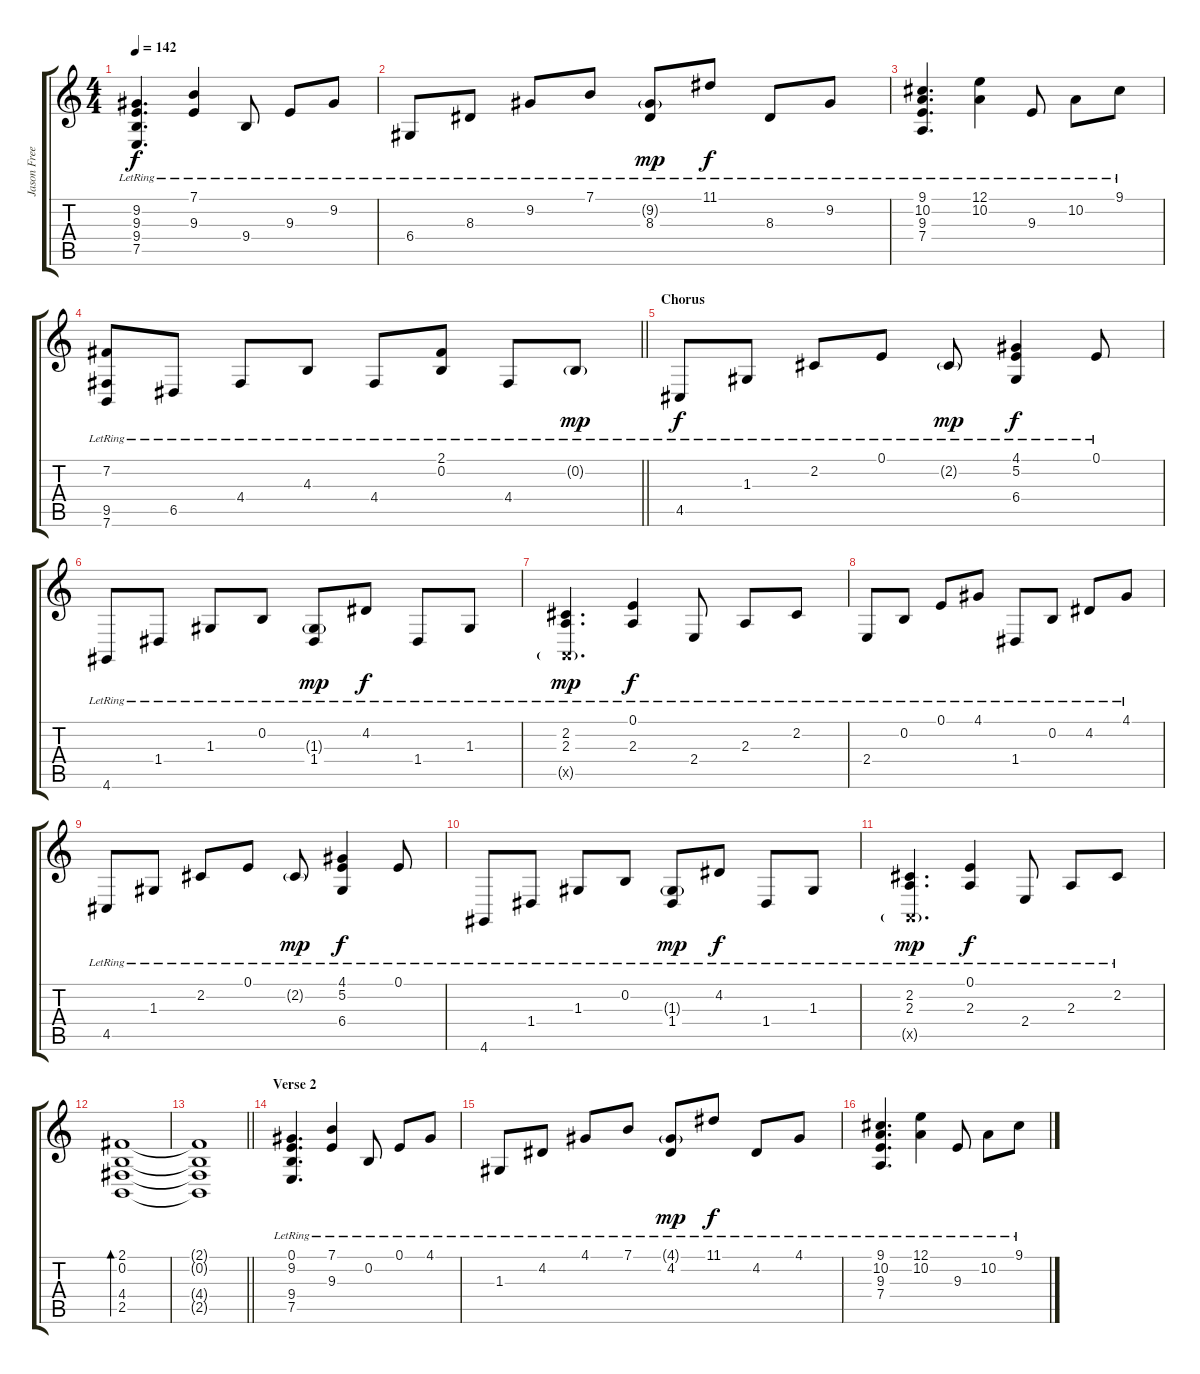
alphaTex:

\track ("Jason Freeze - Piano" "Jason Free") {instrument honkytonkpiano}
\staff {score tabs}
\tuning (E4 B3 G3 D3 A2 E2) {hide}
\ts (4 4)
\tempo 142
\clef g2
\ks c
(9.2{lr} 9.3{lr} 9.4{lr} 7.5{lr}).4{d dy f} (7.1{lr} 9.3{lr}).4 9.4{lr}.8 9.3{lr}.8 9.2{lr}.8 |
6.4{lr}.8 8.3{lr}.8 9.2{lr}.8 7.1{lr}.8 (9.2{g lr} 8.3{lr}).8{dy mp} 11.1{lr}.8{dy f} 8.3{lr}.8 9.2{lr}.8 |
(9.1{lr} 10.2{lr} 9.3{lr} 7.4{lr}).4{d} (12.1{lr} 10.2{lr}).4 9.3{lr}.8 10.2{lr}.8 9.1{lr}.8 |
\barLineRight lightlight
(7.2{lr} 9.5{lr} 7.6{lr}).8 6.5{lr}.8 4.4{lr}.8 4.3{lr}.8 4.4{lr}.8 (2.1{lr} 0.2{lr}).8 4.4{lr}.8 0.2{g lr}.8{dy mp} |
\section ("" "Chorus")
4.5{lr}.8{dy f} 1.3{lr}.8 2.2{lr}.8 0.1{lr}.8 2.2{g lr}.8{dy mp} (4.1{lr} 5.2{lr} 6.4{lr}).4{dy f} 0.1{lr}.8 |
4.6{lr}.8 1.4{lr}.8 1.3{lr}.8 0.2{lr}.8 (1.3{g lr} 1.4{lr}).8{dy mp} 4.2{lr}.8{dy f} 1.4{lr}.8 1.3{lr}.8 |
(2.2{lr} 2.3 0.5{g x}).4{d dy mp} (0.1{lr} 2.3{lr}).4{dy f} 2.4{lr}.8 2.3{lr}.8 2.2{lr}.8 |
2.4{lr}.8 0.2{lr}.8 0.1{lr}.8 4.1{lr}.8 1.4{lr}.8 0.2{lr}.8 4.2{lr}.8 4.1{lr}.8 |
4.5{lr}.8 1.3{lr}.8 2.2{lr}.8 0.1{lr}.8 2.2{g lr}.8{dy mp} (4.1{lr} 5.2{lr} 6.4{lr}).4{dy f} 0.1{lr}.8 |
4.6{lr}.8 1.4{lr}.8 1.3{lr}.8 0.2{lr}.8 (1.3{g lr} 1.4{lr}).8{dy mp} 4.2{lr}.8{dy f} 1.4{lr}.8 1.3{lr}.8 |
(2.2{lr} 2.3 0.5{g x}).4{d dy mp} (0.1{lr} 2.3{lr}).4{dy f} 2.4{lr}.8 2.3{lr}.8 2.2{lr}.8 |
(2.1 0.2 4.4 2.5).1{bd 60} |
\barLineRight lightlight
(2.1{t} 0.2{t} 4.4{t} 2.5{t}).1 |
\section ("" "Verse 2")
(0.1{lr} 9.2{lr} 9.4{lr} 7.5{lr}).4{d} (7.1{lr} 9.3{lr}).4 0.2{lr}.8 0.1{lr}.8 4.1{lr}.8 |
1.3{lr}.8 4.2{lr}.8 4.1{lr}.8 7.1{lr}.8 (4.1{g lr} 4.2{lr}).8{dy mp} 11.1{lr}.8{dy f} 4.2{lr}.8 4.1{lr}.8 |
(9.1{lr} 10.2{lr} 9.3{lr} 7.4{lr}).4{d} (12.1{lr} 10.2{lr}).4 9.3{lr}.8 10.2{lr}.8 9.1{lr}.8
